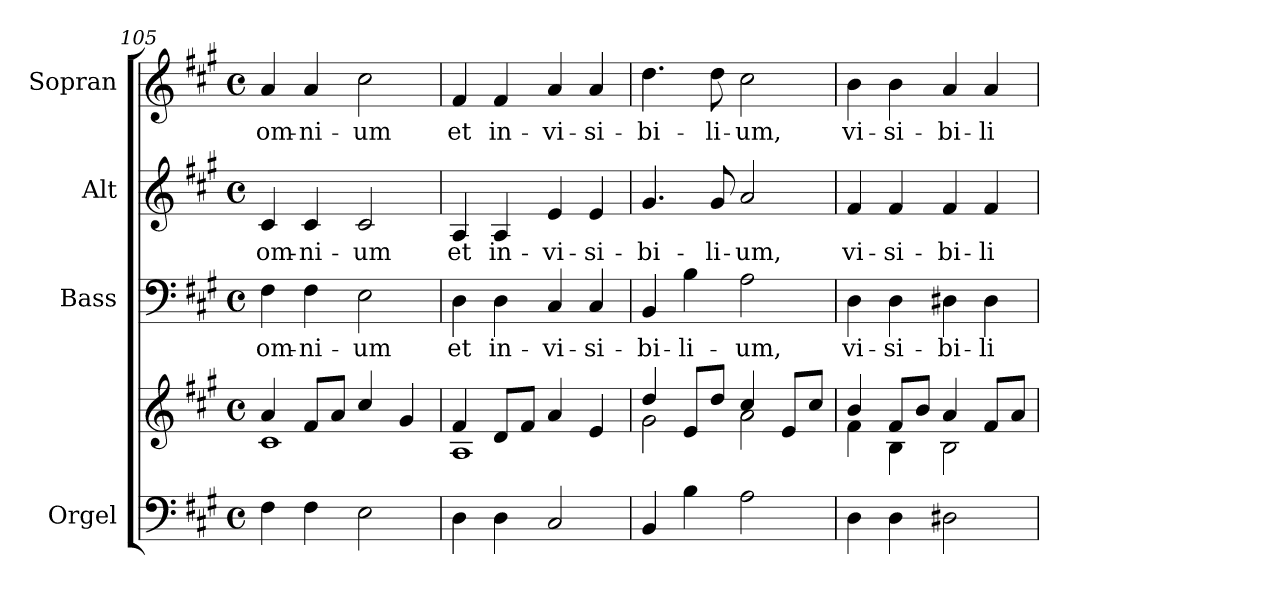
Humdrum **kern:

**kern	**kern	**kern	**text	**kern	**text	**kern	**text
*part4	*part4	*part3	*part3	*part2	*part2	*part1	*part1
*staff5	*staff4	*staff3	*staff3	*staff2	*staff2	*staff1	*staff1
*I"Orgel	*	*I"Bass	*	*I"Alt	*	*I"Sopran	*
*I'Org.	*	*I'B.	*	*I'A.	*	*I'S.	*
*clefF4	*clefG2	*clefF4	*	*clefG2	*	*clefG2	*
*k[f#c#g#]	*k[f#c#g#]	*k[f#c#g#]	*	*k[f#c#g#]	*	*k[f#c#g#]	*
*A:	*A:	*A:	*	*A:	*	*A:	*
*M4/4	*M4/4	*M4/4	*	*M4/4	*	*M4/4	*
*met(c)	*met(c)	*met(c)	*	*met(c)	*	*met(c)	*
=105	=105	=105	=105	=105	=105	=105	=105
*	*^	*	*	*	*	*	*
!	!	!	!	!LO:LY:b	!	!LO:LY:b	!	!LO:LY:b
4F#\	4a/	1c#	4F#\	om-	4c#/	om-	4a/	om-
!	!	!	!	!LO:LY:b	!	!LO:LY:b	!	!LO:LY:b
4F#\	8f#/L	.	4F#\	-ni-	4c#/	-ni-	4a/	-ni-
.	8a/J	.	.	.	.	.	.	.
!	!	!	!	!LO:LY:b	!	!LO:LY:b	!	!LO:LY:b
2E\	4cc#/	.	2E\	-um	2c#/	-um	2cc#\	-um
.	4g#/	.	.	.	.	.	.	.
=106	=106	=106	=106	=106	=106	=106	=106	=106
!	!	!	!	!LO:LY:b	!	!LO:LY:b	!	!LO:LY:b
4D\	4f#/	1A	4D\	et	4A/	et	4f#/	et
!	!	!	!	!LO:LY:b	!	!LO:LY:b	!	!LO:LY:b
4D\	8d/L	.	4D\	in-	4A/	in-	4f#/	in-
.	8f#/J	.	.	.	.	.	.	.
!	!	!	!	!LO:LY:b	!	!LO:LY:b	!	!LO:LY:b
2C#/	4a/	.	4C#/	-vi-	4e/	-vi-	4a/	-vi-
!	!	!	!	!LO:LY:b	!	!LO:LY:b	!	!LO:LY:b
.	4e/	.	4C#/	-si-	4e/	-si-	4a/	-si-
=107	=107	=107	=107	=107	=107	=107	=107	=107
!	!	!	!	!LO:LY:b	!	!LO:LY:b	!	!LO:LY:b
4BB/	4dd/	2g#\	4BB/	-bi-	4.g#/	-bi-	4.dd\	-bi-
!	!	!	!	!LO:LY:b	!	!	!	!
4B\	8e/L	.	4B\	-li-	.	.	.	.
!	!	!	!	!	!	!LO:LY:b	!	!LO:LY:b
.	8dd/J	.	.	.	8g#/	-li-	8dd\	-li-
!	!	!	!	!LO:LY:b	!	!LO:LY:b	!	!LO:LY:b
2A\	4cc#/	2a\	2A\	-um,	2a/	-um,	2cc#\	-um,
.	8e/L	.	.	.	.	.	.	.
.	8cc#/J	.	.	.	.	.	.	.
=108	=108	=108	=108	=108	=108	=108	=108	=108
!	!	!	!	!LO:LY:b	!	!LO:LY:b	!	!LO:LY:b
4D\	4b/	4f#\	4D\	vi-	4f#/	vi-	4b\	vi-
!	!	!	!	!LO:LY:b	!	!LO:LY:b	!	!LO:LY:b
4D\	8f#/L	4B\	4D\	-si-	4f#/	-si-	4b\	-si-
.	8b/J	.	.	.	.	.	.	.
!	!	!	!	!LO:LY:b	!	!LO:LY:b	!	!LO:LY:b
2D#X\	4a/	2B\	4D#X\	-bi-	4f#/	-bi-	4a/	-bi-
!	!	!	!	!LO:LY:b	!	!LO:LY:b	!	!LO:LY:b
.	8f#/L	.	4D#\	-li-	4f#/	-li-	4a/	-li-
.	8a/J	.	.	.	.	.	.	.
*	*v	*v	*	*	*	*	*	*
=	=	=	=	=	=	=	=
*-	*-	*-	*-	*-	*-	*-	*-
